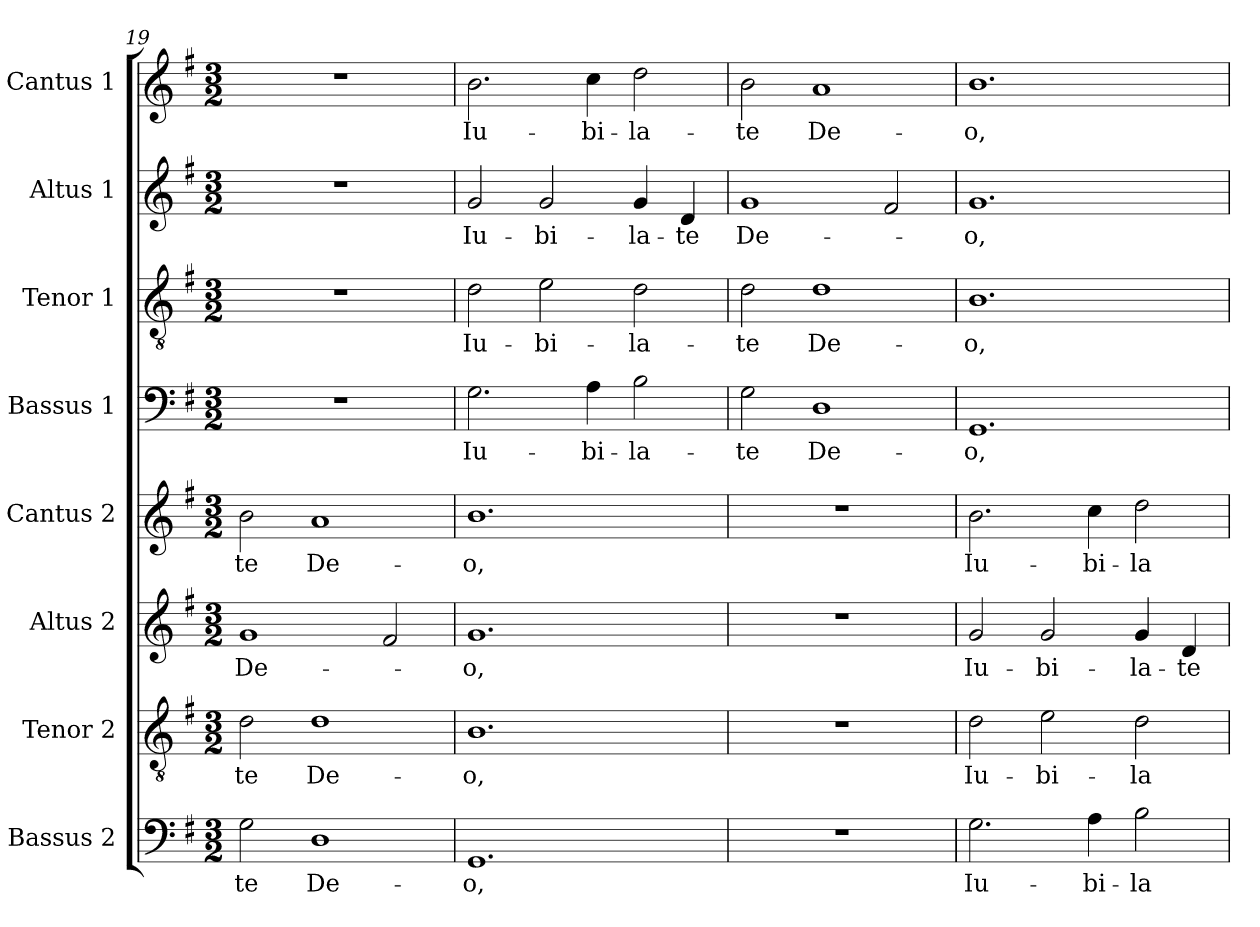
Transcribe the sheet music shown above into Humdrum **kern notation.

**kern	**text	**kern	**text	**kern	**text	**kern	**text	**kern	**text	**kern	**text	**kern	**text	**kern	**text
*part8	*part8	*part7	*part7	*part6	*part6	*part5	*part5	*part4	*part4	*part3	*part3	*part2	*part2	*part1	*part1
*staff8	*staff8	*staff7	*staff7	*staff6	*staff6	*staff5	*staff5	*staff4	*staff4	*staff3	*staff3	*staff2	*staff2	*staff1	*staff1
*I"Bassus 2	*	*I"Tenor 2	*	*I"Altus 2	*	*I"Cantus 2	*	*I"Bassus 1	*	*I"Tenor 1	*	*I"Altus 1	*	*I"Cantus 1	*
*I'B2	*	*I'T2	*	*I'A2	*	*I'C2	*	*I'B1	*	*I'T1	*	*I'A1	*	*I'C1	*
*clefF4	*	*clefGv2	*	*clefG2	*	*clefG2	*	*clefF4	*	*clefGv2	*	*clefG2	*	*clefG2	*
*k[f#]	*	*k[f#]	*	*k[f#]	*	*k[f#]	*	*k[f#]	*	*k[f#]	*	*k[f#]	*	*k[f#]	*
*G:	*	*G:	*	*G:	*	*G:	*	*G:	*	*G:	*	*G:	*	*G:	*
*M3/2	*	*M3/2	*	*M3/2	*	*M3/2	*	*M3/2	*	*M3/2	*	*M3/2	*	*M3/2	*
=19	=19	=19	=19	=19	=19	=19	=19	=19	=19	=19	=19	=19	=19	=19	=19
!	!LO:LY:b	!	!LO:LY:b	!	!LO:LY:b	!	!LO:LY:b	!	!	!	!	!	!	!	!
2G\	-te	2d\	-te	1g	De-	2b\	-te	1.r	.	1.r	.	1.r	.	1.r	.
!	!LO:LY:b	!	!LO:LY:b	!	!	!	!LO:LY:b	!	!	!	!	!	!	!	!
1D	De-	1d	De-	.	.	1a	De-	.	.	.	.	.	.	.	.
.	.	.	.	2f#/	.	.	.	.	.	.	.	.	.	.	.
=20	=20	=20	=20	=20	=20	=20	=20	=20	=20	=20	=20	=20	=20	=20	=20
!	!LO:LY:b	!	!LO:LY:b	!	!LO:LY:b	!	!LO:LY:b	!	!LO:LY:b	!	!LO:LY:b	!	!LO:LY:b	!	!LO:LY:b
1.GG	-o,	1.B	-o,	1.g	-o,	1.b	-o,	2.G\	Iu-	2d\	Iu-	2g/	Iu-	2.b\	Iu-
!	!	!	!	!	!	!	!	!	!	!	!LO:LY:b	!	!LO:LY:b	!	!
.	.	.	.	.	.	.	.	.	.	2e\	-bi-	2g/	-bi-	.	.
!	!	!	!	!	!	!	!	!	!LO:LY:b	!	!	!	!	!	!LO:LY:b
.	.	.	.	.	.	.	.	4A\	-bi-	.	.	.	.	4cc\	-bi-
!	!	!	!	!	!	!	!	!	!LO:LY:b	!	!LO:LY:b	!	!LO:LY:b	!	!LO:LY:b
.	.	.	.	.	.	.	.	2B\	-la-	2d\	-la-	4g/	-la-	2dd\	-la-
!	!	!	!	!	!	!	!	!	!	!	!	!	!LO:LY:b	!	!
.	.	.	.	.	.	.	.	.	.	.	.	4d/	-te	.	.
=21	=21	=21	=21	=21	=21	=21	=21	=21	=21	=21	=21	=21	=21	=21	=21
!	!	!	!	!	!	!	!	!	!LO:LY:b	!	!LO:LY:b	!	!LO:LY:b	!	!LO:LY:b
1.r	.	1.r	.	1.r	.	1.r	.	2G\	-te	2d\	-te	1g	De-	2b\	-te
!	!	!	!	!	!	!	!	!	!LO:LY:b	!	!LO:LY:b	!	!	!	!LO:LY:b
.	.	.	.	.	.	.	.	1D	De-	1d	De-	.	.	1a	De-
.	.	.	.	.	.	.	.	.	.	.	.	2f#/	.	.	.
=22	=22	=22	=22	=22	=22	=22	=22	=22	=22	=22	=22	=22	=22	=22	=22
!	!LO:LY:b	!	!LO:LY:b	!	!LO:LY:b	!	!LO:LY:b	!	!LO:LY:b	!	!LO:LY:b	!	!LO:LY:b	!	!LO:LY:b
2.G\	Iu-	2d\	Iu-	2g/	Iu-	2.b\	Iu-	1.GG	-o,	1.B	-o,	1.g	-o,	1.b	-o,
!	!	!	!LO:LY:b	!	!LO:LY:b	!	!	!	!	!	!	!	!	!	!
.	.	2e\	-bi-	2g/	-bi-	.	.	.	.	.	.	.	.	.	.
!	!LO:LY:b	!	!	!	!	!	!LO:LY:b	!	!	!	!	!	!	!	!
4A\	-bi-	.	.	.	.	4cc\	-bi-	.	.	.	.	.	.	.	.
!	!LO:LY:b	!	!LO:LY:b	!	!LO:LY:b	!	!LO:LY:b	!	!	!	!	!	!	!	!
2B\	-la-	2d\	-la-	4g/	-la-	2dd\	-la-	.	.	.	.	.	.	.	.
!	!	!	!	!	!LO:LY:b	!	!	!	!	!	!	!	!	!	!
.	.	.	.	4d/	-te	.	.	.	.	.	.	.	.	.	.
=	=	=	=	=	=	=	=	=	=	=	=	=	=	=	=
*-	*-	*-	*-	*-	*-	*-	*-	*-	*-	*-	*-	*-	*-	*-	*-
